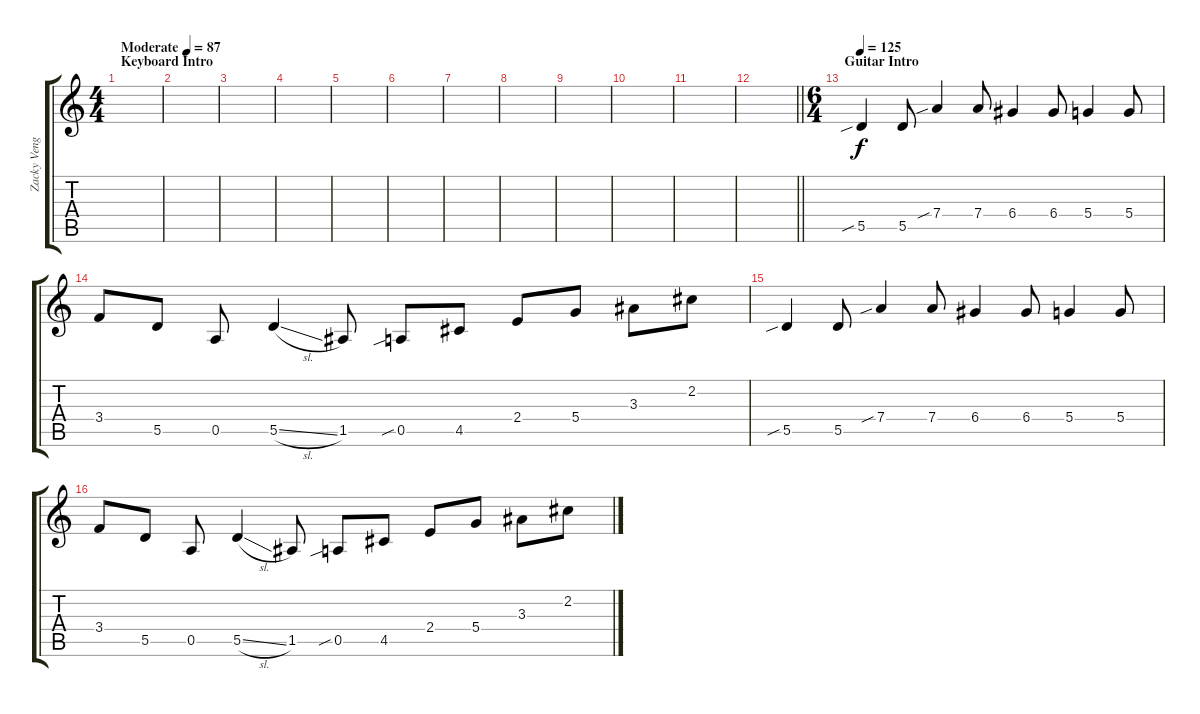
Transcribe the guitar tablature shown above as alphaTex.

\track ("Zacky Vengeance" "Zacky Veng") {instrument distortionguitar}
\staff {score tabs}
\tuning (E4 B3 G3 D3 A2 D2) {hide}
\ts (4 4)
\section ("" "Keyboard Intro")
\tempo (87 "Moderate")
\clef g2
\ks c
|
|
|
|
|
|
|
|
|
|
|
\barLineRight lightlight
|
\ts (6 4)
\section ("" "Guitar Intro")
\tempo 125
5.5{sib}.4 5.5.8 7.4{sib}.4 7.4.8 6.4.4 6.4.8 5.4.4 5.4.8 |
3.4.8 5.5.8 0.5.8 5.5{sl}.4 1.5.8 0.5{sib}.8 4.5.8 2.4.8 5.4.8 3.3.8 2.2.8 |
5.5{sib}.4 5.5.8 7.4{sib}.4 7.4.8 6.4.4 6.4.8 5.4.4 5.4.8 |
3.4.8 5.5.8 0.5.8 5.5{sl}.4 1.5.8 0.5{sib}.8 4.5.8 2.4.8 5.4.8 3.3.8 2.2.8
